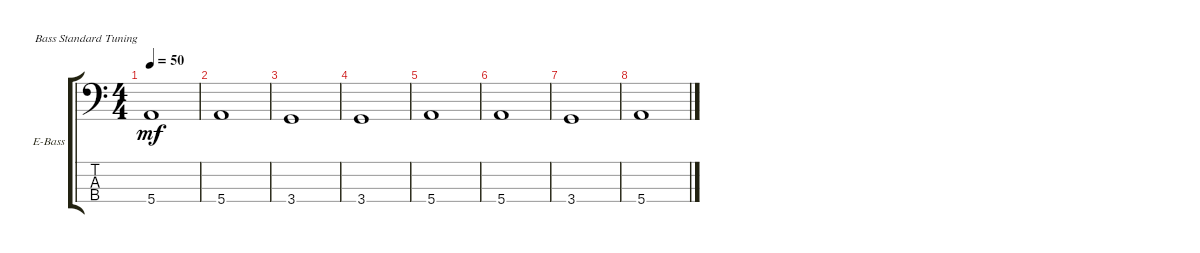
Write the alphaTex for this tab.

\defaultSystemsLayout 4
\bracketExtendMode groupsimilarinstruments
\firstSystemTrackNameOrientation horizontal
\otherSystemsTrackNameOrientation horizontal
\track ("Сергей" "E-Bass") {instrument electricbassfinger}
\staff {score tabs}
\tuning (G2 D2 A1 E1)
\ts (4 4)
\tempo 50
\clef f4
\ks c
5.4.1{dy mf} |
5.4.1 |
3.4.1 |
3.4.1 |
5.4.1 |
5.4.1 |
3.4.1 |
5.4.1
